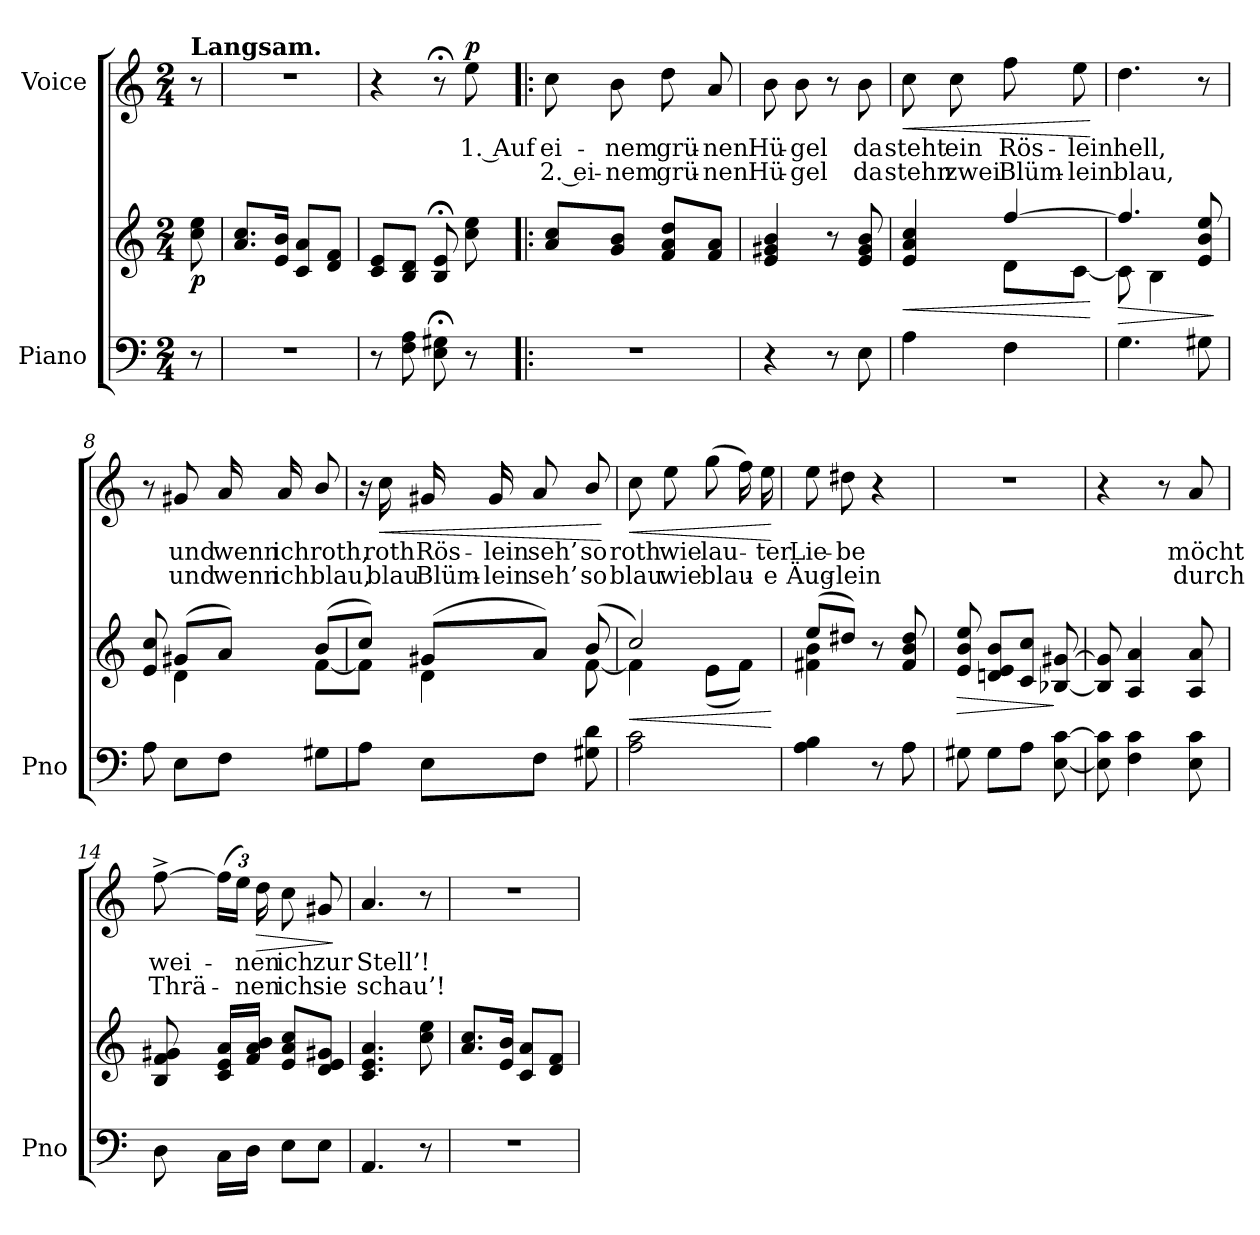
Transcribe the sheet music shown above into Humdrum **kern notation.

**kern	**kern	**dynam	**kern	**text	**text	**dynam
*part2	*part2	*part2	*part1	*part1	*part1	*part1
*staff3	*staff2	*staff2/3	*staff1	*staff1	*staff1	*staff1
*I"Piano	*	*	*I"Voice	*	*	*
*I'Pno	*	*	*	*	*	*
*clefF4	*clefG2	*	*clefG2	*	*	*
*k[]	*k[]	*	*k[]	*	*	*
*M2/4	*M2/4	*	*M2/4	*	*	*
=1	=1	=1	=1	=1	=1	=1
!	!	!	!LO:TX:a:B:t=Langsam.	!	!	!
!	!	!LO:DY:b	!	!	!	!
8r	8cc\ 8ee\	p	8r	.	.	.
=2	=2	=2	=2	=2	=2	=2
2r	8.a/ 8.cc/L	.	2r	.	.	.
.	16e/ 16b/Jk	.	.	.	.	.
.	8c/ 8a/L	.	.	.	.	.
.	8d/ 8f/J	.	.	.	.	.
=3	=3	=3	=3	=3	=3	=3
8r	8c/ 8e/L	.	4r	.	.	.
8F\ 8A\	8B/ 8d/J	.	.	.	.	.
8E\;< 8G#X\;<	8B/;< 8e/;<	.	8r;<	.	.	.
!	!	!	!	!LO:LY:b	!	!LO:DY:b
8r	8cc\ 8ee\	.	8ee\	1. Auf	.	p
=4!|:	=4!|:	=4!|:	=4!|:	=4!|:	=4!|:	=4!|:
!	!	!	!	!LO:LY:b	!LO:LY:b	!
2r	8a/ 8cc/L	.	8cc\	ei-	2. ei-	.
!	!	!	!	!LO:LY:b	!LO:LY:b	!
.	8g/ 8b/J	.	8b\	-nem	-nem	.
!	!	!	!	!LO:LY:b	!LO:LY:b	!
.	8f/ 8a/ 8dd/L	.	8dd\	grü-	grü-	.
!	!	!	!	!LO:LY:b	!LO:LY:b	!
.	8f/ 8a/J	.	8a/	-nen	-nen	.
=5	=5	=5	=5	=5	=5	=5
!	!	!	!	!LO:LY:b	!LO:LY:b	!
4r	4e/ 4g#X/ 4b/	.	8b\	Hü-	Hü-	.
!	!	!	!	!LO:LY:b	!LO:LY:b	!
.	.	.	8b\	-gel	-gel	.
8r	8r	.	8r	.	.	.
!	!	!	!	!LO:LY:b	!LO:LY:b	!
8E\	8e/ 8g#/ 8b/	.	8b\	da	da	.
!!LO:LB:g=z
=6	=6	=6	=6	=6	=6	=6
!	!	!LO:HP:b	!	!LO:LY:b	!LO:LY:b	!LO:HP:b
*	*^	*	*	*	*	*
4A\	4e/ 4a/ 4cc/	4ryy	<	8cc\	steht	stehn	<
!	!	!	!	!	!LO:LY:b	!LO:LY:b	!
.	.	.	.	8cc\	ein	zwei	.
!	!	!	!	!	!LO:LY:b	!LO:LY:b	!
4F\	[4ff/	8d\L	.	8ff\	Rös-	Blüm-	.
!	!	!	!	!	!LO:LY:b	!LO:LY:b	!
.	.	[8c\J	.	8ee\	-lein	-lein	.
*	*v	*v	*	*	*	*	*
.	.	[	.	.	.	[
=7	=7	=7	=7	=7	=7	=7
!	!	!LO:HP:b	!	!LO:LY:b	!LO:LY:b	!
*	*^	*	*	*	*	*
4.G\	4.ff/]	8c\]	>	4.dd\	hell,	blau,	.
.	.	4B\	.	.	.	.	.
8G#X\	8e/ 8b/ 8ee/	8ryy	.	8r	.	.	.
*	*v	*v	*	*	*	*	*
.	.	]	.	.	.	.
=8	=8	=8	=8	=8	=8	=8
*	*^	*	*	*	*	*
8A\	8e/ 8cc/	8ryy	.	8r	.	.	.
!	!	!	!	!	!LO:LY:b	!LO:LY:b	!
8E\L	(8g#X/L	4d\	.	8g#X/	und	und	.
!	!	!	!	!	!LO:LY:b	!LO:LY:b	!
8F\J	8a/J)	.	.	16a/	wenn	wenn	.
!	!	!	!	!	!LO:LY:b	!LO:LY:b	!
.	.	.	.	16a/	ich	ich	.
!	!	!	!	!	!LO:LY:b	!LO:LY:b	!
8G#X\L	(8b/L	[8f\L	.	8b/	roth,	blau,	.
=9	=9	=9	=9	=9	=9	=9	=9
8A\J	8cc/J)	8f\J]	.	16r	.	.	.
!	!	!	!	!	!LO:LY:b	!LO:LY:b	!LO:HP:b
.	.	.	.	16cc\	roth	blau	<
!	!	!	!	!	!LO:LY:b	!LO:LY:b	!
8E\L	(8g#X/L	4d\	.	16g#X/	Rös-	Blüm-	.
!	!	!	!	!	!LO:LY:b	!LO:LY:b	!
.	.	.	.	16g#/	-lein	-lein	.
!	!	!	!	!	!LO:LY:b	!LO:LY:b	!
8F\J	8a/J)	.	.	8a/	seh’	seh’	.
!	!	!	!	!	!LO:LY:b	!LO:LY:b	!
8G#X\ 8d\	(8b/	[8f\	.	8b/	so	so	.
*	*v	*v	*	*	*	*	*
.	.	.	.	.	.	[
=10	=10	=10	=10	=10	=10	=10
!	!	!LO:HP:b	!	!LO:LY:b	!LO:LY:b	!LO:HP:b
*	*^	*	*	*	*	*
2A\ 2c\	2cc/)	4f\]	<	8cc\	roth	blau	<
!	!	!	!	!	!LO:LY:b	!LO:LY:b	!
.	.	.	.	8ee\	wie	wie	.
!	!	!	!	!	!LO:LY:b	!LO:LY:b	!
.	.	(8e\L	.	(8gg\	lau-	blau-	.
.	.	8f\J)	.	16ff\)	.	.	.
!	!	!	!	!	!LO:LY:b	!LO:LY:b	!
.	.	.	.	16ee\	ter	e	.
*	*v	*v	*	*	*	*	*
.	.	[	.	.	.	[
!!LO:LB:g=z
=11	=11	=11	=11	=11	=11	=11
*	*^	*	*	*	*	*
!	!	!	!	!	!LO:LY:b	!LO:LY:b	!
4A\ 4B\	(8ee/L	4f#X\ 4b\	.	8ee\	Lie-	Äug-	.
!	!	!	!	!	!LO:LY:b	!LO:LY:b	!
.	8dd#X/J)	.	.	8dd#X\	-be	-lein	.
8r	8r	4ryy	.	4r	.	.	.
8A\	8f#/ 8b/ 8dd#/	.	.	.	.	.	.
*	*v	*v	*	*	*	*	*
=12	=12	=12	=12	=12	=12	=12
!	!	!LO:HP:b	!	!	!	!
8G#X\	8e/ 8b/ 8ee/	>	2r	.	.	.
8G#\L	8dn/ 8e/ 8b/L	.	.	.	.	.
8A\J	8c/ 8cc/J	.	.	.	.	.
[8E\ [8c\	[8B-X/ [8g#X/	]	.	.	.	.
=13	=13	=13	=13	=13	=13	=13
8E\] 8c\]	8B-/] 8g#/]	.	4r	.	.	.
4F\ 4c\	4A/ 4a/	.	.	.	.	.
.	.	.	8r	.	.	.
!	!	!	!	!LO:LY:b	!LO:LY:b	!
8E\ 8c\	8A/ 8a/	.	8a/	möcht	durch	.
=14	=14	=14	=14	=14	=14	=14
!	!	!	!	!LO:LY:b	!LO:LY:b	!
8D\	8B/ 8f/ 8g#X/	.	[8ff^\	wei-	Thrä-	.
*	*	*	*Xbrackettup	*	*	*
16C\LL	16c/ 16e/ 16a/LL	.	(24ff\LL]	.	.	.
.	.	.	24ee\JJ)	.	.	.
16D\JJ	16f/ 16a/ 16b/JJ	.	.	.	.	.
!	!	!	!	!LO:LY:b	!LO:LY:b	!LO:HP:b
.	.	.	24dd\	nen	nen	>
!	!	!	!	!LO:LY:b	!LO:LY:b	!
8E\L	8e/ 8a/ 8cc/L	.	8cc\	ich	ich	.
!	!	!	!	!LO:LY:b	!LO:LY:b	!
8E\J	8d/ 8e/ 8g#X/J	.	8g#X/	zur	sie	.
.	.	.	.	.	.	]
=15	=15	=15	=15	=15	=15	=15
!	!	!	!	!LO:LY:b	!LO:LY:b	!
4.AA/	4.c/ 4.e/ 4.a/	.	4.a/	Stell’!	schau’!	.
8r	8cc\ 8ee\	.	8r	.	.	.
=16	=16	=16	=16	=16	=16	=16
2r	8.a/ 8.cc/L	.	2r	.	.	.
.	16e/ 16b/Jk	.	.	.	.	.
.	8c/ 8a/L	.	.	.	.	.
.	8d/ 8f/J	.	.	.	.	.
=	=	=	=	=	=	=
*-	*-	*-	*-	*-	*-	*-
